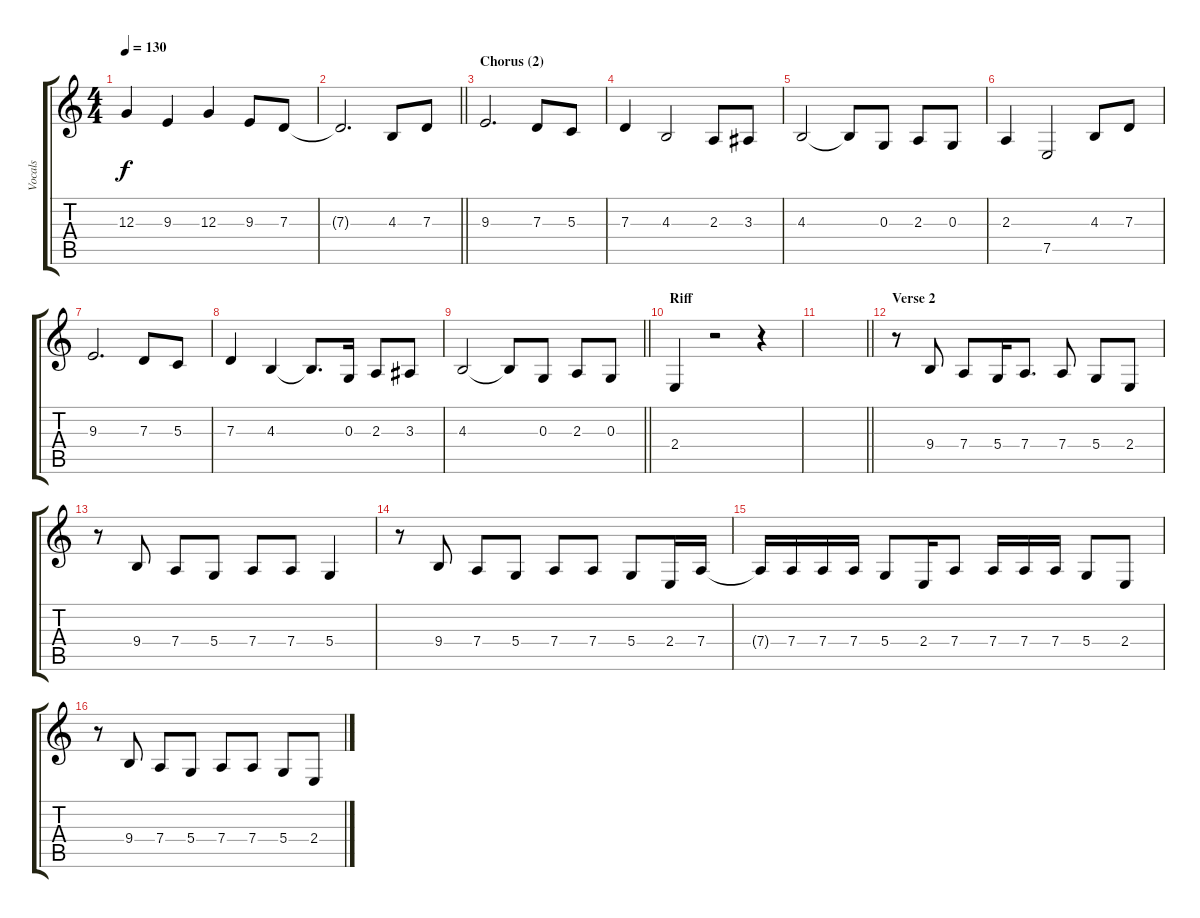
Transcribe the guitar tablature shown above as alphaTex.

\track ("Vocals" "Vocals") {instrument tenorsax}
\staff {score tabs}
\tuning (E4 B3 G3 D3 A2 E2) {hide}
\ts (4 4)
\tempo 130
\clef g2
\ks c
12.3.4{dy f} 9.3.4 12.3.4 9.3.8 7.3.8 |
\barLineRight lightlight
7.3{t}.2{d} 4.3.8 7.3.8 |
\section ("" "Chorus (2)")
9.3.2{d} 7.3.8 5.3.8 |
7.3.4 4.3.2 2.3.8 3.3.8 |
4.3.2 4.3{t}.8 0.3.8 2.3.8 0.3.8 |
2.3.4 7.5.2 4.3.8 7.3.8 |
9.3.2{d} 7.3.8 5.3.8 |
7.3.4 4.3.4 4.3{t}.8{d} 0.3.16 2.3.8 3.3.8 |
\barLineRight lightlight
4.3.2 4.3{t}.8 0.3.8 2.3.8 0.3.8 |
\section ("" "Riff")
2.4.4 r.2 r.4 |
\barLineRight lightlight
|
\section ("" "Verse 2")
r.8 9.4.8 7.4.8 5.4.16 7.4.8{d} 7.4.8 5.4.8 2.4.8 |
r.8 9.4.8 7.4.8 5.4.8 7.4.8 7.4.8 5.4.4 |
r.8 9.4.8 7.4.8 5.4.8 7.4.8 7.4.8 5.4.8 2.4.16 7.4.16 |
7.4{t}.16 7.4.16 7.4.16 7.4.16 5.4.8 2.4.16 7.4.8 7.4.16 7.4.16 7.4.16 5.4.8 2.4.8 |
r.8 9.4.8 7.4.8 5.4.8 7.4.8 7.4.8 5.4.8 2.4.8
